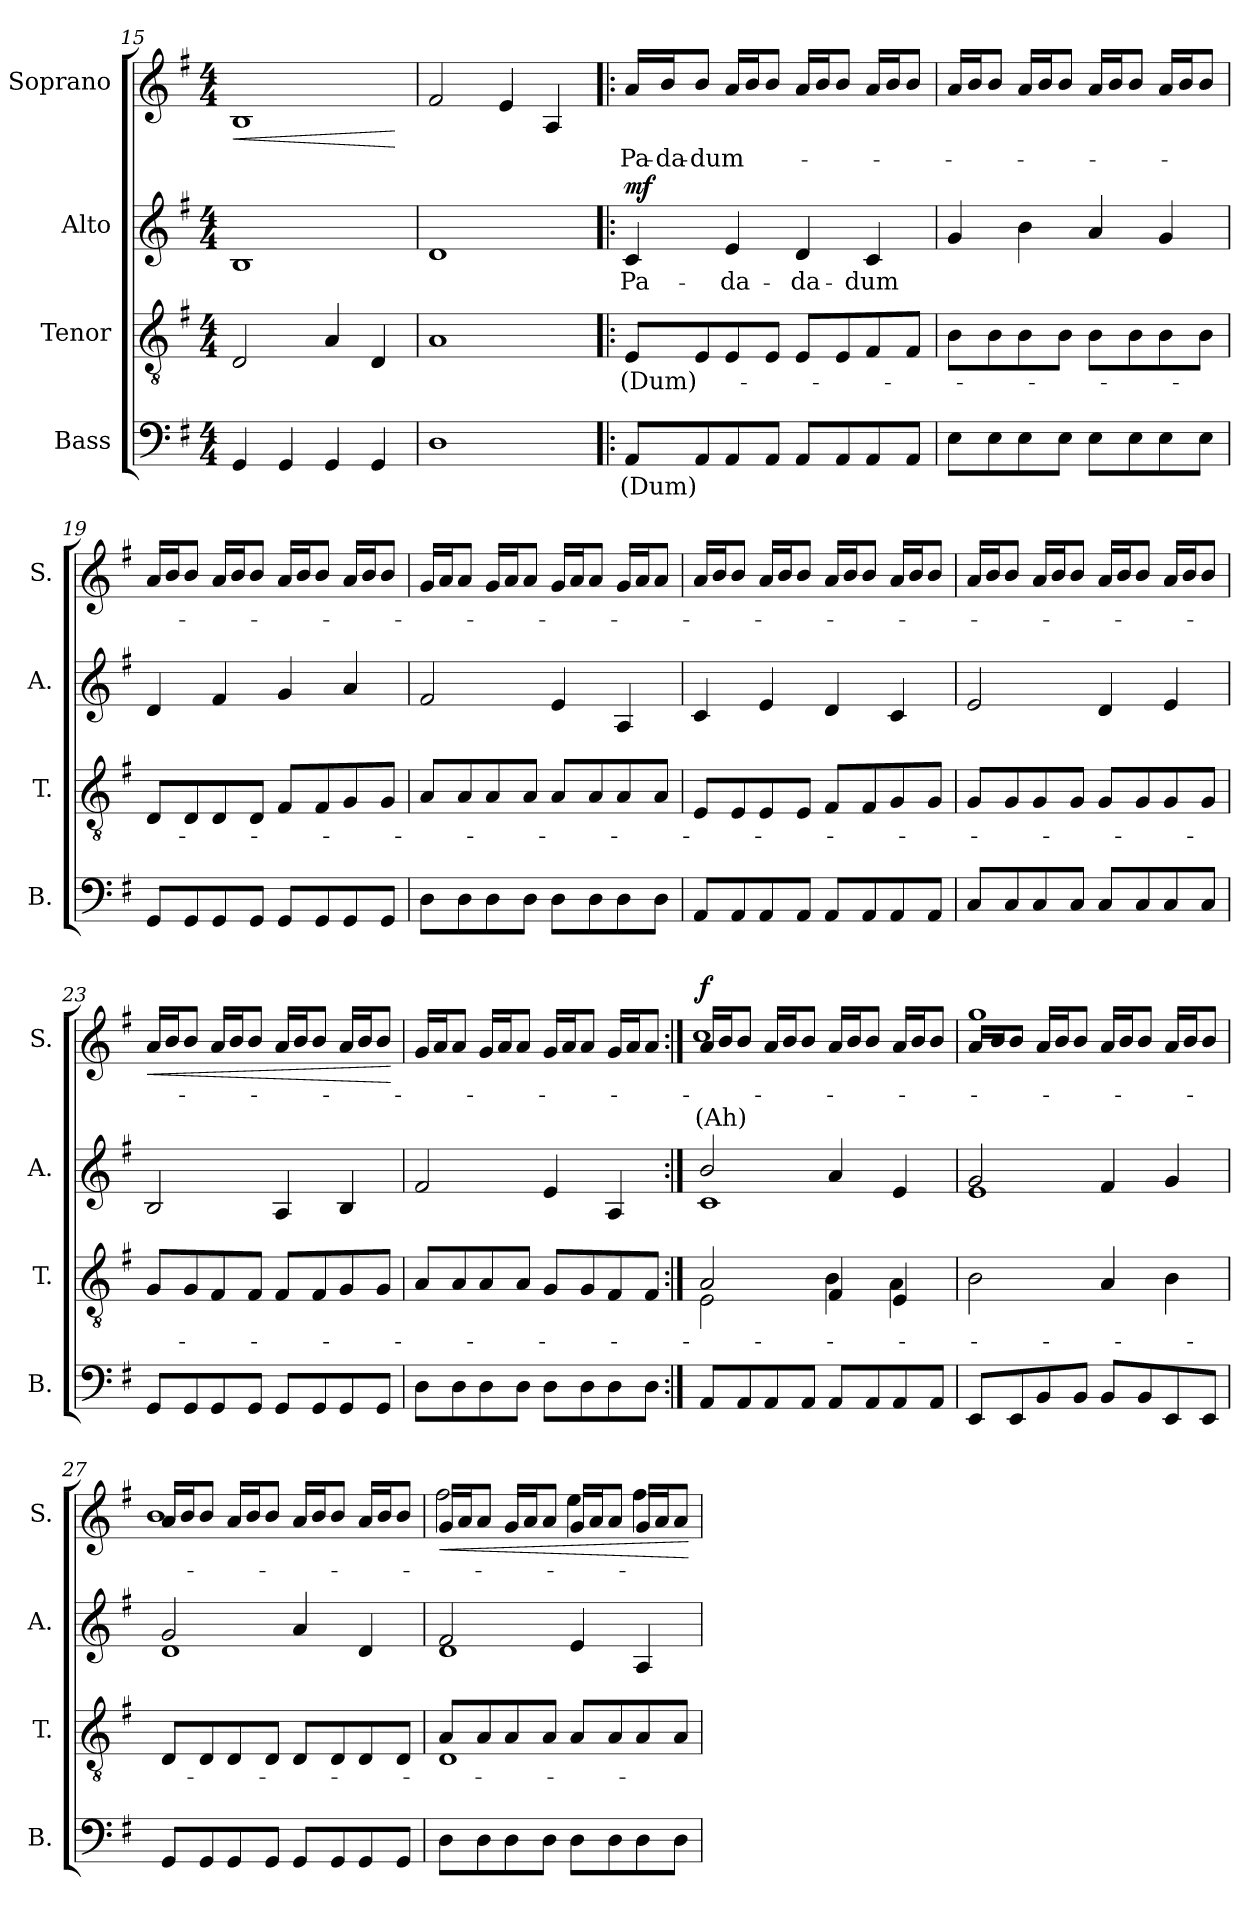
**kern	**text	**kern	**text	**kern	**text	**dynam	**kern	**text	**text	**dynam
*part4	*part4	*part3	*part3	*part2	*part2	*part2	*part1	*part1	*part1	*part1
*staff4	*staff4	*staff3	*staff3	*staff2	*staff2	*staff2	*staff1	*staff1	*staff1	*staff1
*I"Bass	*	*I"Tenor	*	*I"Alto	*	*	*I"Soprano	*	*	*
*I'B.	*	*I'T.	*	*I'A.	*	*	*I'S.	*	*	*
*clefF4	*	*clefGv2	*	*clefG2	*	*	*clefG2	*	*	*
*k[f#]	*	*k[f#]	*	*k[f#]	*	*	*k[f#]	*	*	*
*M4/4	*	*M4/4	*	*M4/4	*	*	*M4/4	*	*	*
=15	=15	=15	=15	=15	=15	=15	=15	=15	=15	=15
!	!	!	!	!	!	!	!	!	!	!LO:HP:b
4GG/	.	2D/	.	1B	.	.	1B	.	.	<
4GG/	.	.	.	.	.	.	.	.	.	.
4GG/	.	4A/	.	.	.	.	.	.	.	.
4GG/	.	4D/	.	.	.	.	.	.	.	.
.	.	.	.	.	.	.	.	.	.	[
=16	=16	=16	=16	=16	=16	=16	=16	=16	=16	=16
1D	.	1A	.	1d	.	.	2f#/	.	.	.
.	.	.	.	.	.	.	4e/	.	.	.
.	.	.	.	.	.	.	4A/	.	.	.
!!LO:PB:g=z
=17!|:	=17!|:	=17!|:	=17!|:	=17!|:	=17!|:	=17!|:	=17!|:	=17!|:	=17!|:	=17!|:
!	!LO:LY:b	!	!LO:LY:b	!	!LO:LY:b	!LO:DY:a	!	!LO:LY:b	!	!
8AA/L	(Dum)	8E/L	(Dum)-	4c/	Pa-	mf	16a/LL	Pa-	.	.
!	!	!	!	!	!	!	!	!LO:LY:b	!	!
.	.	.	.	.	.	.	16b/J	-da-	.	.
!	!	!	!	!	!	!	!	!LO:LY:b	!	!
8AA/	.	8E/	.	.	.	.	8b/J	-dum-	.	.
!	!	!	!	!	!LO:LY:b	!	!	!	!	!
8AA/	.	8E/	.	4e/	-da-	.	16a/LL	.	.	.
.	.	.	.	.	.	.	16b/J	.	.	.
8AA/J	.	8E/J	.	.	.	.	8b/J	.	.	.
!	!	!	!	!	!LO:LY:b	!	!	!	!	!
8AA/L	.	8E/L	.	4d/	-da-	.	16a/LL	.	.	.
.	.	.	.	.	.	.	16b/J	.	.	.
8AA/	.	8E/	.	.	.	.	8b/J	.	.	.
!	!	!	!	!	!LO:LY:b	!	!	!	!	!
8AA/	.	8F#/	.	4c/	-dum	.	16a/LL	.	.	.
.	.	.	.	.	.	.	16b/J	.	.	.
8AA/J	.	8F#/J	.	.	.	.	8b/J	.	.	.
=18	=18	=18	=18	=18	=18	=18	=18	=18	=18	=18
8E\L	.	8B\L	.	4g/	.	.	16a/LL	.	.	.
.	.	.	.	.	.	.	16b/J	.	.	.
8E\	.	8B\	.	.	.	.	8b/J	.	.	.
8E\	.	8B\	.	4b\	.	.	16a/LL	.	.	.
.	.	.	.	.	.	.	16b/J	.	.	.
8E\J	.	8B\J	.	.	.	.	8b/J	.	.	.
8E\L	.	8B\L	.	4a/	.	.	16a/LL	.	.	.
.	.	.	.	.	.	.	16b/J	.	.	.
8E\	.	8B\	.	.	.	.	8b/J	.	.	.
8E\	.	8B\	.	4g/	.	.	16a/LL	.	.	.
.	.	.	.	.	.	.	16b/J	.	.	.
8E\J	.	8B\J	.	.	.	.	8b/J	.	.	.
=19	=19	=19	=19	=19	=19	=19	=19	=19	=19	=19
8GG/L	.	8D/L	.	4d/	.	.	16a/LL	.	.	.
.	.	.	.	.	.	.	16b/J	.	.	.
8GG/	.	8D/	.	.	.	.	8b/J	.	.	.
8GG/	.	8D/	.	4f#/	.	.	16a/LL	.	.	.
.	.	.	.	.	.	.	16b/J	.	.	.
8GG/J	.	8D/J	.	.	.	.	8b/J	.	.	.
8GG/L	.	8F#/L	.	4g/	.	.	16a/LL	.	.	.
.	.	.	.	.	.	.	16b/J	.	.	.
8GG/	.	8F#/	.	.	.	.	8b/J	.	.	.
8GG/	.	8G/	.	4a/	.	.	16a/LL	.	.	.
.	.	.	.	.	.	.	16b/J	.	.	.
8GG/J	.	8G/J	.	.	.	.	8b/J	.	.	.
!!LO:LB:g=z
=20	=20	=20	=20	=20	=20	=20	=20	=20	=20	=20
8D\L	.	8A/L	.	2f#/	.	.	16g/LL	.	.	.
.	.	.	.	.	.	.	16a/J	.	.	.
8D\	.	8A/	.	.	.	.	8a/J	.	.	.
8D\	.	8A/	.	.	.	.	16g/LL	.	.	.
.	.	.	.	.	.	.	16a/J	.	.	.
8D\J	.	8A/J	.	.	.	.	8a/J	.	.	.
8D\L	.	8A/L	.	4e/	.	.	16g/LL	.	.	.
.	.	.	.	.	.	.	16a/J	.	.	.
8D\	.	8A/	.	.	.	.	8a/J	.	.	.
8D\	.	8A/	.	4A/	.	.	16g/LL	.	.	.
.	.	.	.	.	.	.	16a/J	.	.	.
8D\J	.	8A/J	.	.	.	.	8a/J	.	.	.
=21	=21	=21	=21	=21	=21	=21	=21	=21	=21	=21
8AA/L	.	8E/L	.	4c/	.	.	16a/LL	.	.	.
.	.	.	.	.	.	.	16b/J	.	.	.
8AA/	.	8E/	.	.	.	.	8b/J	.	.	.
8AA/	.	8E/	.	4e/	.	.	16a/LL	.	.	.
.	.	.	.	.	.	.	16b/J	.	.	.
8AA/J	.	8E/J	.	.	.	.	8b/J	.	.	.
8AA/L	.	8F#/L	.	4d/	.	.	16a/LL	.	.	.
.	.	.	.	.	.	.	16b/J	.	.	.
8AA/	.	8F#/	.	.	.	.	8b/J	.	.	.
8AA/	.	8G/	.	4c/	.	.	16a/LL	.	.	.
.	.	.	.	.	.	.	16b/J	.	.	.
8AA/J	.	8G/J	.	.	.	.	8b/J	.	.	.
=22	=22	=22	=22	=22	=22	=22	=22	=22	=22	=22
8C/L	.	8G/L	.	2e/	.	.	16a/LL	.	.	.
.	.	.	.	.	.	.	16b/J	.	.	.
8C/	.	8G/	.	.	.	.	8b/J	.	.	.
8C/	.	8G/	.	.	.	.	16a/LL	.	.	.
.	.	.	.	.	.	.	16b/J	.	.	.
8C/J	.	8G/J	.	.	.	.	8b/J	.	.	.
8C/L	.	8G/L	.	4d/	.	.	16a/LL	.	.	.
.	.	.	.	.	.	.	16b/J	.	.	.
8C/	.	8G/	.	.	.	.	8b/J	.	.	.
8C/	.	8G/	.	4e/	.	.	16a/LL	.	.	.
.	.	.	.	.	.	.	16b/J	.	.	.
8C/J	.	8G/J	.	.	.	.	8b/J	.	.	.
!!LO:LB:g=z
=23	=23	=23	=23	=23	=23	=23	=23	=23	=23	=23
!	!	!	!	!	!	!	!	!	!	!LO:HP:b
8GG/L	.	8G/L	.	2B/	.	.	16a/LL	.	.	<
.	.	.	.	.	.	.	16b/J	.	.	.
8GG/	.	8G/	.	.	.	.	8b/J	.	.	.
8GG/	.	8F#/	.	.	.	.	16a/LL	.	.	.
.	.	.	.	.	.	.	16b/J	.	.	.
8GG/J	.	8F#/J	.	.	.	.	8b/J	.	.	.
8GG/L	.	8F#/L	.	4A/	.	.	16a/LL	.	.	.
.	.	.	.	.	.	.	16b/J	.	.	.
8GG/	.	8F#/	.	.	.	.	8b/J	.	.	.
8GG/	.	8G/	.	4B/	.	.	16a/LL	.	.	.
.	.	.	.	.	.	.	16b/J	.	.	.
8GG/J	.	8G/J	.	.	.	.	8b/J	.	.	.
.	.	.	.	.	.	.	.	.	.	[
=24	=24	=24	=24	=24	=24	=24	=24	=24	=24	=24
8D\L	.	8A/L	.	2f#/	.	.	16g/LL	.	.	.
.	.	.	.	.	.	.	16a/J	.	.	.
8D\	.	8A/	.	.	.	.	8a/J	.	.	.
8D\	.	8A/	.	.	.	.	16g/LL	.	.	.
.	.	.	.	.	.	.	16a/J	.	.	.
8D\J	.	8A/J	.	.	.	.	8a/J	.	.	.
8D\L	.	8G/L	.	4e/	.	.	16g/LL	.	.	.
.	.	.	.	.	.	.	16a/J	.	.	.
8D\	.	8G/	.	.	.	.	8a/J	.	.	.
8D\	.	8F#/	.	4A/	.	.	16g/LL	.	.	.
.	.	.	.	.	.	.	16a/J	.	.	.
8D\J	.	8F#/J	.	.	.	.	8a/J	.	.	.
=25:|!	=25:|!	=25:|!	=25:|!	=25:|!	=25:|!	=25:|!	=25:|!	=25:|!	=25:|!	=25:|!
*	*	*^	*	*^	*	*	*^	*	*	*
!	!	!	!	!	!	!	!	!	!	!	!LO:LY:b	!LO:LY:b	!LO:DY:b
8AA/L	.	2A/	2E\	.	2b/	1c	.	.	16a/LL	1cc	.	(Ah)	f
.	.	.	.	.	.	.	.	.	16b/J	.	.	.	.
8AA/	.	.	.	.	.	.	.	.	8b/J	.	.	.	.
8AA/	.	.	.	.	.	.	.	.	16a/LL	.	.	.	.
.	.	.	.	.	.	.	.	.	16b/J	.	.	.	.
8AA/J	.	.	.	.	.	.	.	.	8b/J	.	.	.	.
8AA/L	.	4F#/	4B\	.	4a/	.	.	.	16a/LL	.	.	.	.
.	.	.	.	.	.	.	.	.	16b/J	.	.	.	.
8AA/	.	.	.	.	.	.	.	.	8b/J	.	.	.	.
8AA/	.	4E/	4A\	.	4e/	.	.	.	16a/LL	.	.	.	.
.	.	.	.	.	.	.	.	.	16b/J	.	.	.	.
8AA/J	.	.	.	.	.	.	.	.	8b/J	.	.	.	.
*	*	*v	*v	*	*	*	*	*	*	*	*	*	*
!!LO:PB:g=z	!!
=26	=26	=26	=26	=26	=26	=26	=26	=26	=26	=26	=26	=26
8EE/L	.	2B\	.	2g/	1e	.	.	16a/LL	1gg	.	.	.
.	.	.	.	.	.	.	.	16b/J	.	.	.	.
8EE/	.	.	.	.	.	.	.	8b/J	.	.	.	.
8BB/	.	.	.	.	.	.	.	16a/LL	.	.	.	.
.	.	.	.	.	.	.	.	16b/J	.	.	.	.
8BB/J	.	.	.	.	.	.	.	8b/J	.	.	.	.
8BB/L	.	4A/	.	4f#/	.	.	.	16a/LL	.	.	.	.
.	.	.	.	.	.	.	.	16b/J	.	.	.	.
8BB/	.	.	.	.	.	.	.	8b/J	.	.	.	.
8EE/	.	4B\	.	4g/	.	.	.	16a/LL	.	.	.	.
.	.	.	.	.	.	.	.	16b/J	.	.	.	.
8EE/J	.	.	.	.	.	.	.	8b/J	.	.	.	.
=27	=27	=27	=27	=27	=27	=27	=27	=27	=27	=27	=27	=27
8GG/L	.	8D/L	.	2g/	1d	.	.	16a/LL	1b	.	.	.
.	.	.	.	.	.	.	.	16b/J	.	.	.	.
8GG/	.	8D/	.	.	.	.	.	8b/J	.	.	.	.
8GG/	.	8D/	.	.	.	.	.	16a/LL	.	.	.	.
.	.	.	.	.	.	.	.	16b/J	.	.	.	.
8GG/J	.	8D/J	.	.	.	.	.	8b/J	.	.	.	.
8GG/L	.	8D/L	.	4a/	.	.	.	16a/LL	.	.	.	.
.	.	.	.	.	.	.	.	16b/J	.	.	.	.
8GG/	.	8D/	.	.	.	.	.	8b/J	.	.	.	.
8GG/	.	8D/	.	4d/	.	.	.	16a/LL	.	.	.	.
.	.	.	.	.	.	.	.	16b/J	.	.	.	.
8GG/J	.	8D/J	.	.	.	.	.	8b/J	.	.	.	.
=28	=28	=28	=28	=28	=28	=28	=28	=28	=28	=28	=28	=28
*	*	*^	*	*	*	*	*	*	*	*	*	*
!	!	!	!	!	!	!	!	!	!	!	!	!	!LO:HP:b
8D\L	.	8A/L	1D	.	2f#/	1d	.	.	16g/LL	2ff#\	.	.	<
.	.	.	.	.	.	.	.	.	16a/J	.	.	.	.
8D\	.	8A/	.	.	.	.	.	.	8a/J	.	.	.	.
8D\	.	8A/	.	.	.	.	.	.	16g/LL	.	.	.	.
.	.	.	.	.	.	.	.	.	16a/J	.	.	.	.
8D\J	.	8A/J	.	.	.	.	.	.	8a/J	.	.	.	.
8D\L	.	8A/L	.	.	4e/	.	.	.	16g/LL	4ee\	.	.	.
.	.	.	.	.	.	.	.	.	16a/J	.	.	.	.
8D\	.	8A/	.	.	.	.	.	.	8a/J	.	.	.	.
8D\	.	8A/	.	.	4A/	.	.	.	16g/LL	4ff#\	.	.	.
.	.	.	.	.	.	.	.	.	16a/J	.	.	.	.
8D\J	.	8A/J	.	.	.	.	.	.	8a/J	.	.	.	.
*	*	*v	*v	*	*	*	*	*	*v	*v	*	*	*
*	*	*	*	*v	*v	*	*	*	*	*	*
.	.	.	.	.	.	.	.	.	.	[
=	=	=	=	=	=	=	=	=	=	=
*-	*-	*-	*-	*-	*-	*-	*-	*-	*-	*-
